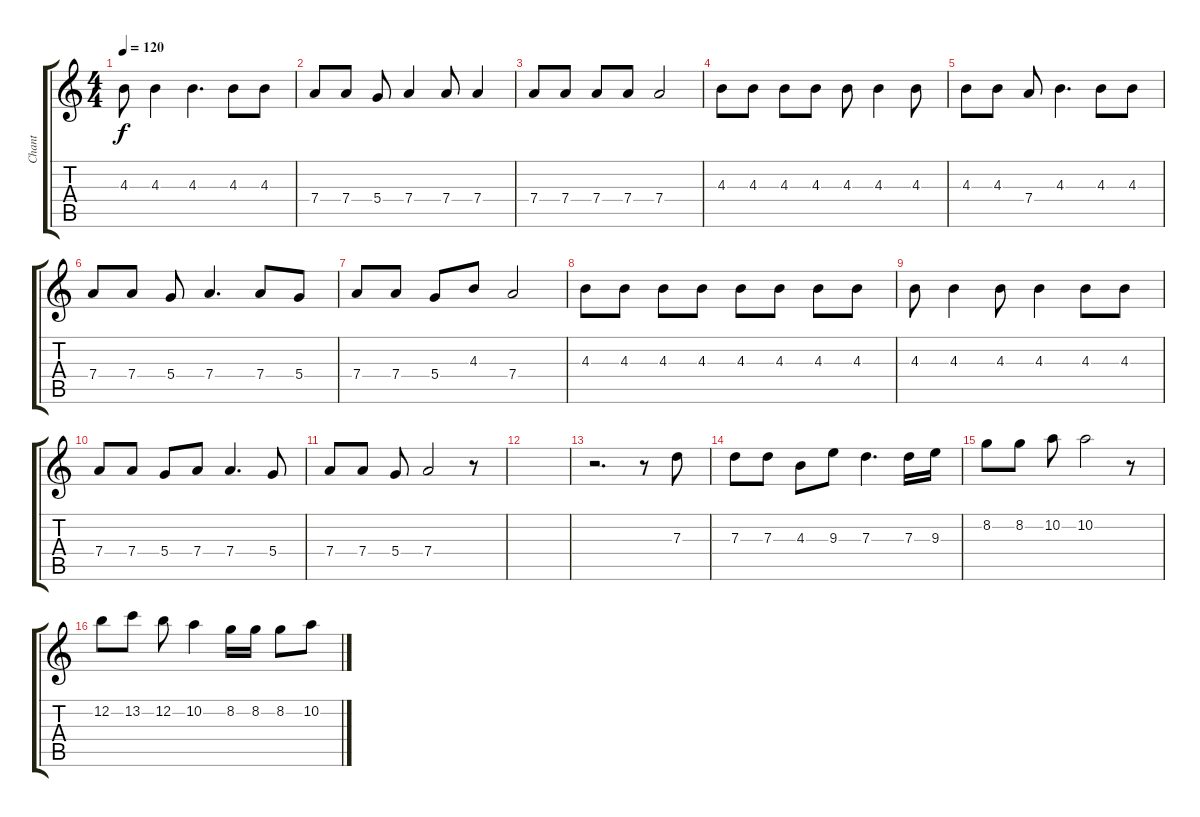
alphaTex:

\track ("Chant" "Chant") {instrument acousticguitarsteel}
\staff {score tabs}
\tuning (E4 B3 G3 D3 A2 E2) {hide}
\ts (4 4)
\tempo 120
\clef g2
\ks c
4.3.8{dy f} 4.3.4 4.3.4{d} 4.3.8 4.3.8 |
7.4.8 7.4.8 5.4.8 7.4.4 7.4.8 7.4.4 |
7.4.8 7.4.8 7.4.8 7.4.8 7.4.2 |
4.3.8 4.3.8 4.3.8 4.3.8 4.3.8 4.3.4 4.3.8 |
4.3.8 4.3.8 7.4.8 4.3.4{d} 4.3.8 4.3.8 |
7.4.8 7.4.8 5.4.8 7.4.4{d} 7.4.8 5.4.8 |
7.4.8 7.4.8 5.4.8 4.3.8 7.4.2 |
4.3.8 4.3.8 4.3.8 4.3.8 4.3.8 4.3.8 4.3.8 4.3.8 |
4.3.8 4.3.4 4.3.8 4.3.4 4.3.8 4.3.8 |
7.4.8 7.4.8 5.4.8 7.4.8 7.4.4{d} 5.4.8 |
7.4.8 7.4.8 5.4.8 7.4.2 r.8 |
|
r.2{d} r.8 7.3.8 |
7.3.8 7.3.8 4.3.8 9.3.8 7.3.4{d} 7.3.16 9.3.16 |
8.2.8 8.2.8 10.2.8 10.2.2 r.8 |
12.2.8 13.2.8 12.2.8 10.2.4 8.2.16 8.2.16 8.2.8 10.2.8
